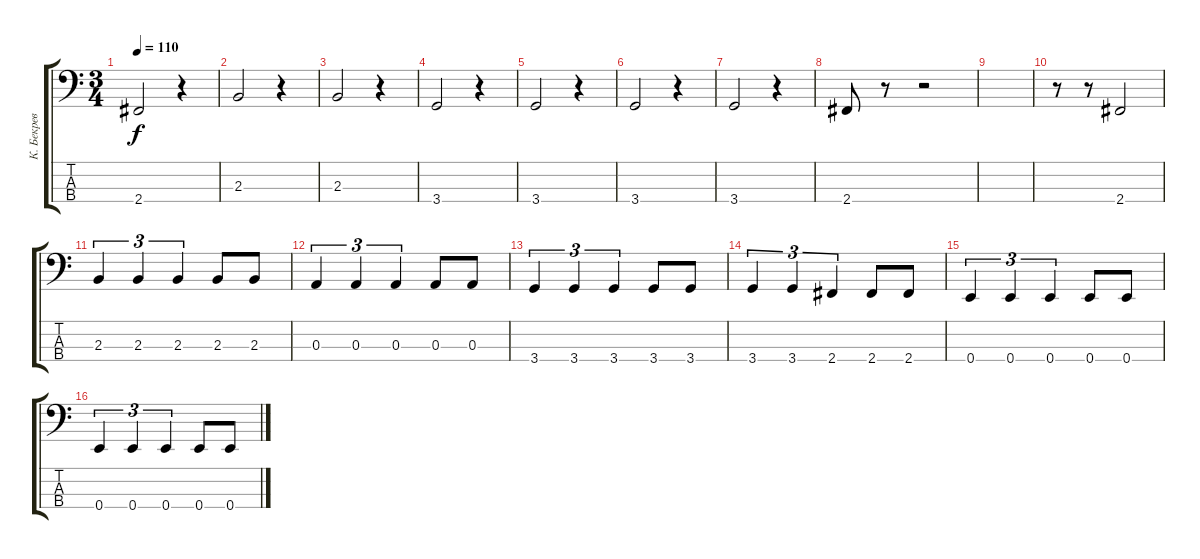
\track ("К. Бекрев" "К. Бекрев") {instrument electricbassfinger}
\staff {score tabs}
\tuning (G2 D2 A1 E1) {hide}
\ts (3 4)
\tempo 110
\clef f4
\ks c
2.4.2{dy f} r.4 |
2.3.2 r.4 |
2.3.2 r.4 |
3.4.2 r.4 |
3.4.2 r.4 |
3.4.2 r.4 |
3.4.2 r.4 |
2.4.8 r.8 r.2 |
|
r.8 r.8 2.4.2 |
2.3.4{tu (3 2)} 2.3.4{tu (3 2)} 2.3.4{tu (3 2)} 2.3.8 2.3.8 |
0.3.4{tu (3 2)} 0.3.4{tu (3 2)} 0.3.4{tu (3 2)} 0.3.8 0.3.8 |
3.4.4{tu (3 2)} 3.4.4{tu (3 2)} 3.4.4{tu (3 2)} 3.4.8 3.4.8 |
3.4.4{tu (3 2)} 3.4.4{tu (3 2)} 2.4.4{tu (3 2)} 2.4.8 2.4.8 |
0.4.4{tu (3 2)} 0.4.4{tu (3 2)} 0.4.4{tu (3 2)} 0.4.8 0.4.8 |
0.4.4{tu (3 2)} 0.4.4{tu (3 2)} 0.4.4{tu (3 2)} 0.4.8 0.4.8
